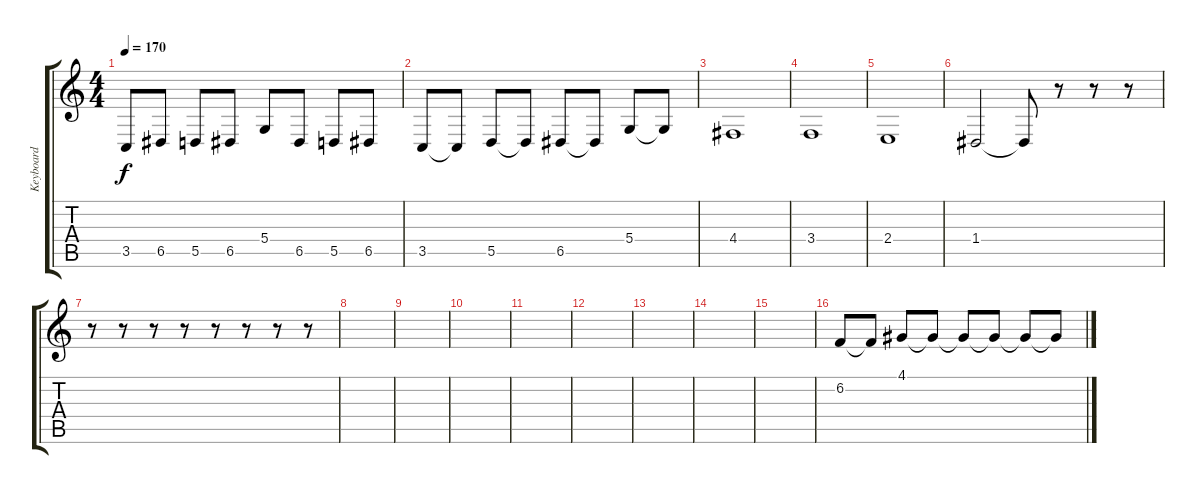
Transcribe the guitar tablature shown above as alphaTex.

\track ("Keyboard" "Keyboard") {instrument harpsichord}
\staff {score tabs}
\tuning (E4 B3 G3 D3 A2 E2) {hide}
\ts (4 4)
\tempo 170
\clef g2
\ks c
3.5.8{dy f} 6.5.8 5.5.8 6.5.8 5.4.8 6.5.8 5.5.8 6.5.8 |
3.5.8 3.5{t}.8 5.5.8 5.5{t}.8 6.5.8 6.5{t}.8 5.4.8 5.4{t}.8 |
4.4.1 |
3.4.1 |
2.4.1 |
1.4.2 1.4{t}.8 r.8 r.8 r.8 |
r.8 r.8 r.8 r.8 r.8 r.8 r.8 r.8 |
|
|
|
|
|
|
|
|
6.2.8 6.2{t}.8 4.1.8 4.1{t}.8 4.1{t}.8 4.1{t}.8 4.1{t}.8 4.1{t}.8
